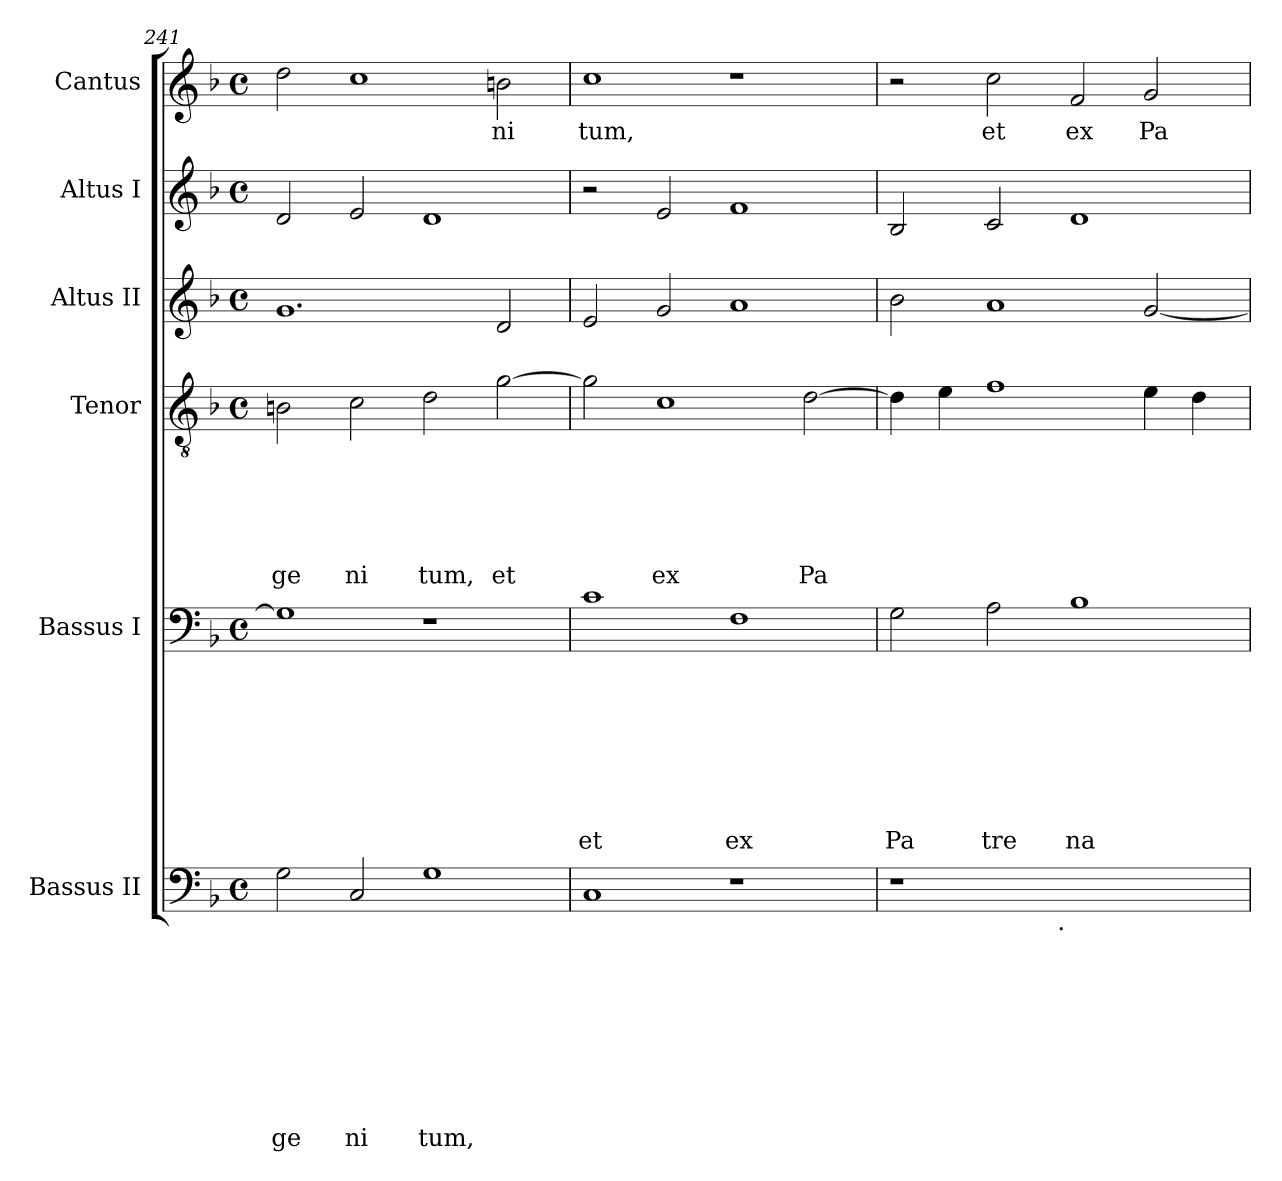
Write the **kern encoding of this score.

**kern	**text	**text	**text	**text	**text	**text	**text	**text	**text	**kern	**text	**text	**text	**text	**text	**text	**text	**text	**kern	**text	**text	**text	**text	**text	**text	**kern	**kern	**kern	**text
*part6	*part6	*part6	*part6	*part6	*part6	*part6	*part6	*part6	*part6	*part5	*part5	*part5	*part5	*part5	*part5	*part5	*part5	*part5	*part4	*part4	*part4	*part4	*part4	*part4	*part4	*part3	*part2	*part1	*part1
*staff6	*staff6	*staff6	*staff6	*staff6	*staff6	*staff6	*staff6	*staff6	*staff6	*staff5	*staff5	*staff5	*staff5	*staff5	*staff5	*staff5	*staff5	*staff5	*staff4	*staff4	*staff4	*staff4	*staff4	*staff4	*staff4	*staff3	*staff2	*staff1	*staff1
*I"Bassus II	*	*	*	*	*	*	*	*	*	*I"Bassus I	*	*	*	*	*	*	*	*	*I"Tenor	*	*	*	*	*	*	*I"Altus II	*I"Altus I	*I"Cantus	*
*I'B II	*	*	*	*	*	*	*	*	*	*I'B I	*	*	*	*	*	*	*	*	*I'T	*	*	*	*	*	*	*I'A II	*I'A I	*	*
*clefF4	*	*	*	*	*	*	*	*	*	*clefF4	*	*	*	*	*	*	*	*	*clefGv2	*	*	*	*	*	*	*clefG2	*clefG2	*clefG2	*
*k[b-]	*	*	*	*	*	*	*	*	*	*k[b-]	*	*	*	*	*	*	*	*	*k[b-]	*	*	*	*	*	*	*k[b-]	*k[b-]	*k[b-]	*
*F:	*	*	*	*	*	*	*	*	*	*F:	*	*	*	*	*	*	*	*	*F:	*	*	*	*	*	*	*F:	*F:	*F:	*
*M4/4	*	*	*	*	*	*	*	*	*	*M4/4	*	*	*	*	*	*	*	*	*M4/4	*	*	*	*	*	*	*M4/4	*M4/4	*M4/4	*
*met(c)	*	*	*	*	*	*	*	*	*	*met(c)	*	*	*	*	*	*	*	*	*met(c)	*	*	*	*	*	*	*met(c)	*met(c)	*met(c)	*
=241	=241	=241	=241	=241	=241	=241	=241	=241	=241	=241	=241	=241	=241	=241	=241	=241	=241	=241	=241	=241	=241	=241	=241	=241	=241	=241	=241	=241	=241
!	!	!	!	!	!	!	!	!	!LO:LY:b	!	!	!	!	!	!	!	!	!	!	!	!	!	!	!	!LO:LY:b	!	!	!	!
2G\	.	.	.	.	.	.	.	.	ge	1G]	.	.	.	.	.	.	.	.	2Bn\	.	.	.	.	.	ge	1.g	2d/	2dd\	.
!	!	!	!	!	!	!	!	!	!LO:LY:b	!	!	!	!	!	!	!	!	!	!	!	!	!	!	!	!LO:LY:b	!	!	!	!
2C/	.	.	.	.	.	.	.	.	ni	.	.	.	.	.	.	.	.	.	2c\	.	.	.	.	.	ni	.	2e/	1cc	.
!	!	!	!	!	!	!	!	!	!LO:LY:b	!	!	!	!	!	!	!	!	!	!	!	!	!	!	!	!LO:LY:b	!	!	!	!
1G	.	.	.	.	.	.	.	.	tum,	1r	.	.	.	.	.	.	.	.	2d\	.	.	.	.	.	tum,	.	1d	.	.
!	!	!	!	!	!	!	!	!	!	!	!	!	!	!	!	!	!	!	!	!	!	!	!	!	!LO:LY:b	!	!	!	!LO:LY:b
.	.	.	.	.	.	.	.	.	.	.	.	.	.	.	.	.	.	.	[>2g\	.	.	.	.	.	et	2d/	.	2bn\	ni
=242	=242	=242	=242	=242	=242	=242	=242	=242	=242	=242	=242	=242	=242	=242	=242	=242	=242	=242	=242	=242	=242	=242	=242	=242	=242	=242	=242	=242	=242
!	!	!	!	!	!	!	!	!	!	!	!	!	!	!	!	!	!	!LO:LY:b	!	!	!	!	!	!	!	!	!	!	!LO:LY:b
1C	.	.	.	.	.	.	.	.	.	1c	.	.	.	.	.	.	.	et	2g\]	.	.	.	.	.	.	2e/	2r	1cc	tum,
!	!	!	!	!	!	!	!	!	!	!	!	!	!	!	!	!	!	!	!	!	!	!	!	!	!LO:LY:b	!	!	!	!
.	.	.	.	.	.	.	.	.	.	.	.	.	.	.	.	.	.	.	1c	.	.	.	.	.	ex	2g/	2e/	.	.
!	!	!	!	!	!	!	!	!	!	!	!	!	!	!	!	!	!	!LO:LY:b	!	!	!	!	!	!	!	!	!	!	!
1r	.	.	.	.	.	.	.	.	.	1F	.	.	.	.	.	.	.	ex	.	.	.	.	.	.	.	1a	1f	1r	.
!	!	!	!	!	!	!	!	!	!	!	!	!	!	!	!	!	!	!	!	!	!	!	!	!	!LO:LY:b	!	!	!	!
.	.	.	.	.	.	.	.	.	.	.	.	.	.	.	.	.	.	.	[<2d\	.	.	.	.	.	Pa	.	.	.	.
!!LO:LB:g=z
=243	=243	=243	=243	=243	=243	=243	=243	=243	=243	=243	=243	=243	=243	=243	=243	=243	=243	=243	=243	=243	=243	=243	=243	=243	=243	=243	=243	=243	=243
!	!	!	!	!	!	!	!	!	!	!	!	!	!	!	!	!	!	!LO:LY:b	!	!	!	!	!	!	!	!	!	!	!
*^	*	*	*	*	*	*	*	*	*	*	*	*	*	*	*	*	*	*	*	*	*	*	*	*	*	*	*	*	*
1r	2ryy	.	.	.	.	.	.	.	.	.	2G\	.	.	.	.	.	.	.	Pa	4d\]	.	.	.	.	.	.	2b-\	2B-/	2r	.
.	.	.	.	.	.	.	.	.	.	.	.	.	.	.	.	.	.	.	.	4e\	.	.	.	.	.	.	.	.	.	.
!	!	!	!	!	!	!	!	!	!	!	!	!	!	!	!	!	!	!	!LO:LY:b	!	!	!	!	!	!	!	!	!	!	!LO:LY:b
.	4...ryy	.	.	.	.	.	.	.	.	.	2A\	.	.	.	.	.	.	.	tre	1f	.	.	.	.	.	.	1a	2c/	2cc\	et
!	!LO:TX:b:t=.	!	!	!	!	!	!	!	!	!	!	!	!	!	!	!	!	!	!	!	!	!	!	!	!	!	!	!	!	!
.	1ryy	.	.	.	.	.	.	.	.	.	.	.	.	.	.	.	.	.	.	.	.	.	.	.	.	.	.	.	.	.
!	!	!	!	!	!	!	!	!	!	!	!	!	!	!	!	!	!	!	!LO:LY:b	!	!	!	!	!	!	!	!	!	!	!LO:LY:b
1ryy	.	.	.	.	.	.	.	.	.	.	1B-	.	.	.	.	.	.	.	na	.	.	.	.	.	.	.	.	1d	2f/	ex
!	!	!	!	!	!	!	!	!	!	!	!	!	!	!	!	!	!	!	!	!	!	!	!	!	!	!	!	!	!	!LO:LY:b
.	.	.	.	.	.	.	.	.	.	.	.	.	.	.	.	.	.	.	.	4e\	.	.	.	.	.	.	[<2g/	.	2g/	Pa
.	.	.	.	.	.	.	.	.	.	.	.	.	.	.	.	.	.	.	.	4d\	.	.	.	.	.	.	.	.	.	.
.	32ryy	.	.	.	.	.	.	.	.	.	.	.	.	.	.	.	.	.	.	.	.	.	.	.	.	.	.	.	.	.
*v	*v	*	*	*	*	*	*	*	*	*	*	*	*	*	*	*	*	*	*	*	*	*	*	*	*	*	*	*	*	*
=	=	=	=	=	=	=	=	=	=	=	=	=	=	=	=	=	=	=	=	=	=	=	=	=	=	=	=	=	=
*-	*-	*-	*-	*-	*-	*-	*-	*-	*-	*-	*-	*-	*-	*-	*-	*-	*-	*-	*-	*-	*-	*-	*-	*-	*-	*-	*-	*-	*-
